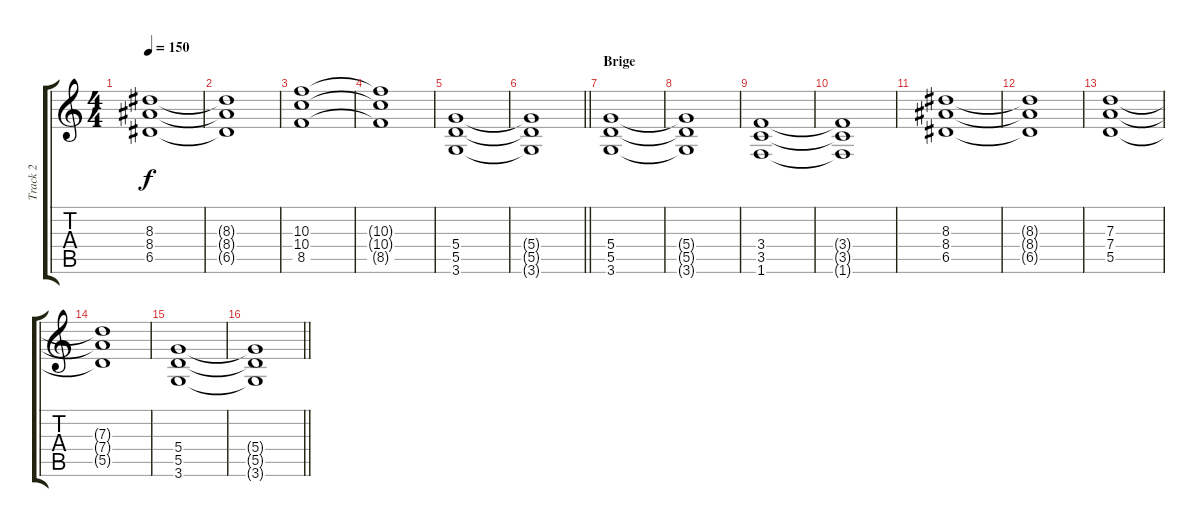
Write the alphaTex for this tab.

\track ("Track 2" "Track 2") {instrument distortionguitar}
\staff {score tabs}
\tuning (E4 B3 G3 D3 A2 E2) {hide}
\ts (4 4)
\tempo 150
\clef g2
\ks c
(8.3 8.4 6.5).1{dy f} |
(8.3{t} 8.4{t} 6.5{t}).1 |
(10.3 10.4 8.5).1 |
(10.3{t} 10.4{t} 8.5{t}).1 |
(5.4 5.5 3.6).1 |
\barLineRight lightlight
(5.4{t} 5.5{t} 3.6{t}).1 |
\section ("" "Brige")
(5.4 5.5 3.6).1 |
(5.4{t} 5.5{t} 3.6{t}).1 |
(3.4 3.5 1.6).1 |
(3.4{t} 3.5{t} 1.6{t}).1 |
(8.3 8.4 6.5).1 |
(8.3{t} 8.4{t} 6.5{t}).1 |
(7.3 7.4 5.5).1 |
(7.3{t} 7.4{t} 5.5{t}).1 |
(5.4 5.5 3.6).1 |
\barLineRight lightlight
(5.4{t} 5.5{t} 3.6{t}).1
